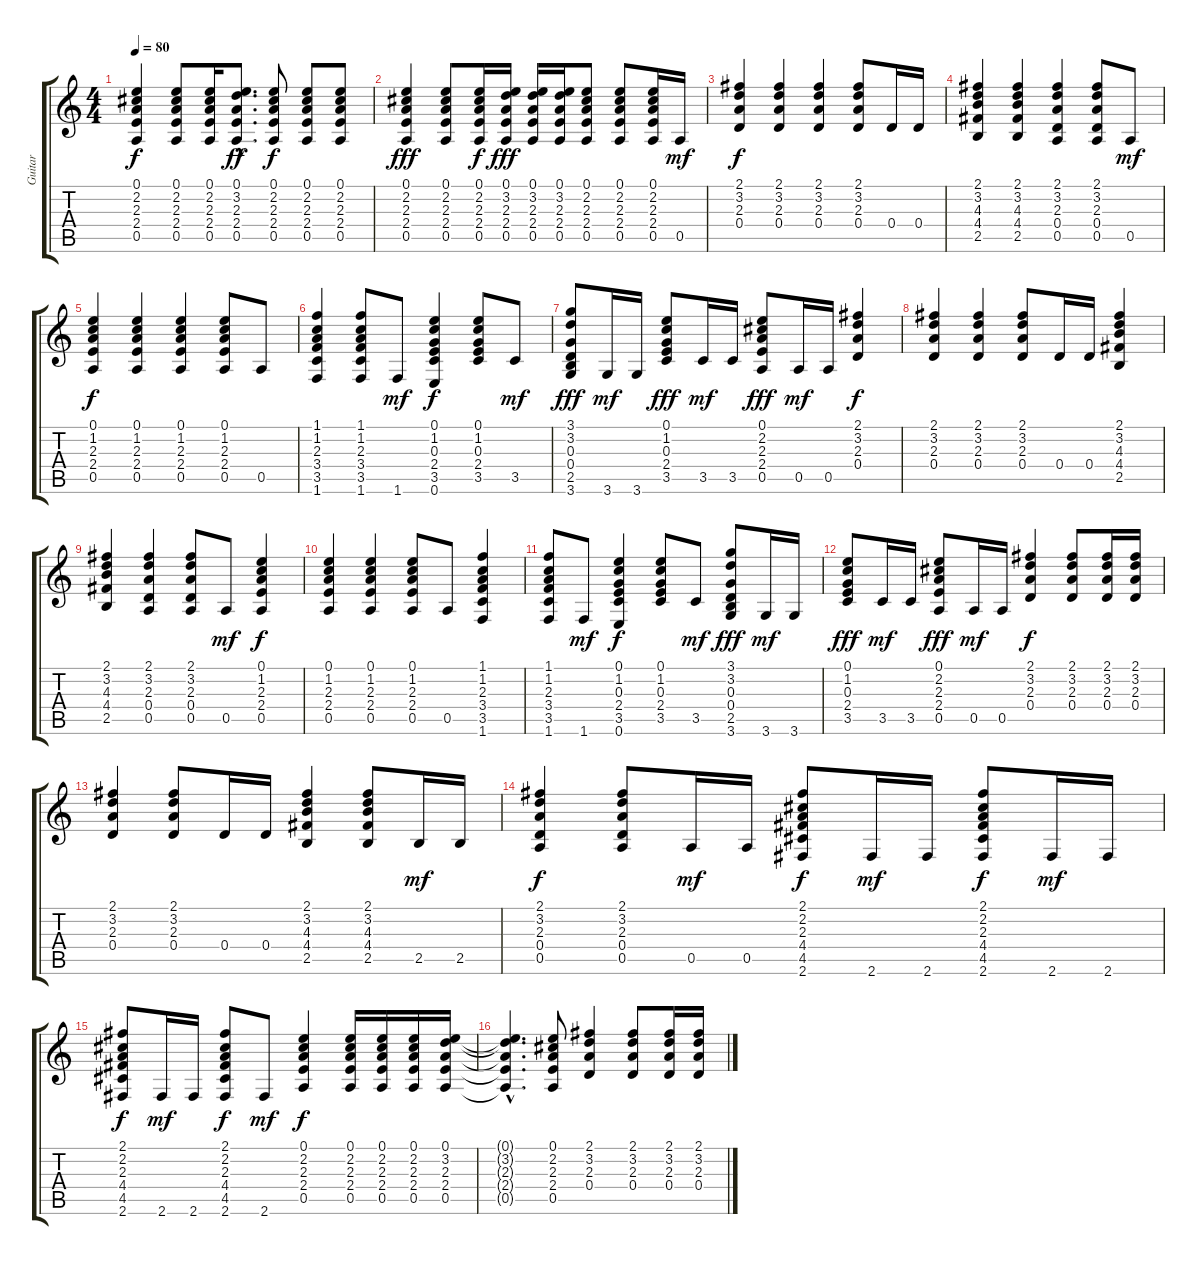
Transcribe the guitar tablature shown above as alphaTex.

\track ("Guitar" "Guitar") {instrument acousticguitarsteel}
\staff {score tabs}
\tuning (E4 B3 G3 D3 A2 E2) {hide}
\ts (4 4)
\tempo 80
\clef g2
\ks c
(0.1 2.2 2.3 2.4 0.5).4{dy f} (0.1 2.2 2.3 2.4 0.5).8 (0.1 2.2 2.3 2.4 0.5).16 (0.1{hac} 3.2{hac} 2.3{hac} 2.4{hac} 0.5{hac}).8{d dy ff} (0.1 2.2 2.3 2.4 0.5).8{dy f} (0.1 2.2 2.3 2.4 0.5).8 (0.1 2.2 2.3 2.4 0.5).8 |
(0.1 2.2 2.3 2.4 0.5).4{dy fff} (0.1 2.2 2.3 2.4 0.5).8 (0.1 2.2 2.3 2.4 0.5).16{dy f} (0.1 3.2 2.3 2.4 0.5).16{dy fff} (0.1 3.2 2.3 2.4 0.5).16 (0.1 3.2 2.3 2.4 0.5).16 (0.1 2.2 2.3 2.4 0.5).8 (0.1 2.2 2.3 2.4 0.5).8 (0.1 2.2 2.3 2.4 0.5).16 0.5.16{dy mf} |
(2.1 3.2 2.3 0.4).4{dy f} (2.1 3.2 2.3 0.4).4 (2.1 3.2 2.3 0.4).4 (2.1 3.2 2.3 0.4).8 0.4.16 0.4.16 |
(2.1 3.2 4.3 4.4 2.5).4 (2.1 3.2 4.3 4.4 2.5).4 (2.1 3.2 2.3 0.4 0.5).4 (2.1 3.2 2.3 0.4 0.5).8 0.5.8{dy mf} |
(0.1 1.2 2.3 2.4 0.5).4{dy f} (0.1 1.2 2.3 2.4 0.5).4 (0.1 1.2 2.3 2.4 0.5).4 (0.1 1.2 2.3 2.4 0.5).8 0.5.8 |
(1.1 1.2 2.3 3.4 3.5 1.6).4 (1.1 1.2 2.3 3.4 3.5 1.6).8 1.6.8{dy mf} (0.1 1.2 0.3 2.4 3.5 0.6).4{dy f} (0.1 1.2 0.3 2.4 3.5).8 3.5.8{dy mf} |
(3.1 3.2 0.3 0.4 2.5 3.6).8{dy fff} 3.6.16{dy mf} 3.6.16 (0.1 1.2 0.3 2.4 3.5).8{dy fff} 3.5.16{dy mf} 3.5.16 (0.1 2.2 2.3 2.4 0.5).8{dy fff} 0.5.16{dy mf} 0.5.16 (2.1 3.2 2.3 0.4).4{dy f} |
(2.1 3.2 2.3 0.4).4 (2.1 3.2 2.3 0.4).4 (2.1 3.2 2.3 0.4).8 0.4.16 0.4.16 (2.1 3.2 4.3 4.4 2.5).4 |
(2.1 3.2 4.3 4.4 2.5).4 (2.1 3.2 2.3 0.4 0.5).4 (2.1 3.2 2.3 0.4 0.5).8 0.5.8{dy mf} (0.1 1.2 2.3 2.4 0.5).4{dy f} |
(0.1 1.2 2.3 2.4 0.5).4 (0.1 1.2 2.3 2.4 0.5).4 (0.1 1.2 2.3 2.4 0.5).8 0.5.8 (1.1 1.2 2.3 3.4 3.5 1.6).4 |
(1.1 1.2 2.3 3.4 3.5 1.6).8 1.6.8{dy mf} (0.1 1.2 0.3 2.4 3.5 0.6).4{dy f} (0.1 1.2 0.3 2.4 3.5).8 3.5.8{dy mf} (3.1 3.2 0.3 0.4 2.5 3.6).8{dy fff} 3.6.16{dy mf} 3.6.16 |
(0.1 1.2 0.3 2.4 3.5).8{dy fff} 3.5.16{dy mf} 3.5.16 (0.1 2.2 2.3 2.4 0.5).8{dy fff} 0.5.16{dy mf} 0.5.16 (2.1 3.2 2.3 0.4).4{dy f} (2.1 3.2 2.3 0.4).8 (2.1 3.2 2.3 0.4).16 (2.1 3.2 2.3 0.4).16 |
(2.1 3.2 2.3 0.4).4 (2.1 3.2 2.3 0.4).8 0.4.16 0.4.16 (2.1 3.2 4.3 4.4 2.5).4 (2.1 3.2 4.3 4.4 2.5).8 2.5.16{dy mf} 2.5.16 |
(2.1 3.2 2.3 0.4 0.5).4{dy f} (2.1 3.2 2.3 0.4 0.5).8 0.5.16{dy mf} 0.5.16 (2.1 2.2 2.3 4.4 4.5 2.6).8{dy f} 2.6.16{dy mf} 2.6.16 (2.1 2.2 2.3 4.4 4.5 2.6).8{dy f} 2.6.16{dy mf} 2.6.16 |
(2.1 2.2 2.3 4.4 4.5 2.6).8{dy f} 2.6.16{dy mf} 2.6.16 (2.1 2.2 2.3 4.4 4.5 2.6).8{dy f} 2.6.8{dy mf} (0.1 2.2 2.3 2.4 0.5).4{dy f} (0.1 2.2 2.3 2.4 0.5).16 (0.1 2.2 2.3 2.4 0.5).16 (0.1 2.2 2.3 2.4 0.5).16 (0.1 3.2 2.3 2.4 0.5).16 |
(0.1{hac t} 3.2{hac t} 2.3{hac t} 2.4{hac t} 0.5{hac t}).4{d} (0.1 2.2 2.3 2.4 0.5).8 (2.1 3.2 2.3 0.4).4 (2.1 3.2 2.3 0.4).8 (2.1 3.2 2.3 0.4).16 (2.1 3.2 2.3 0.4).16
